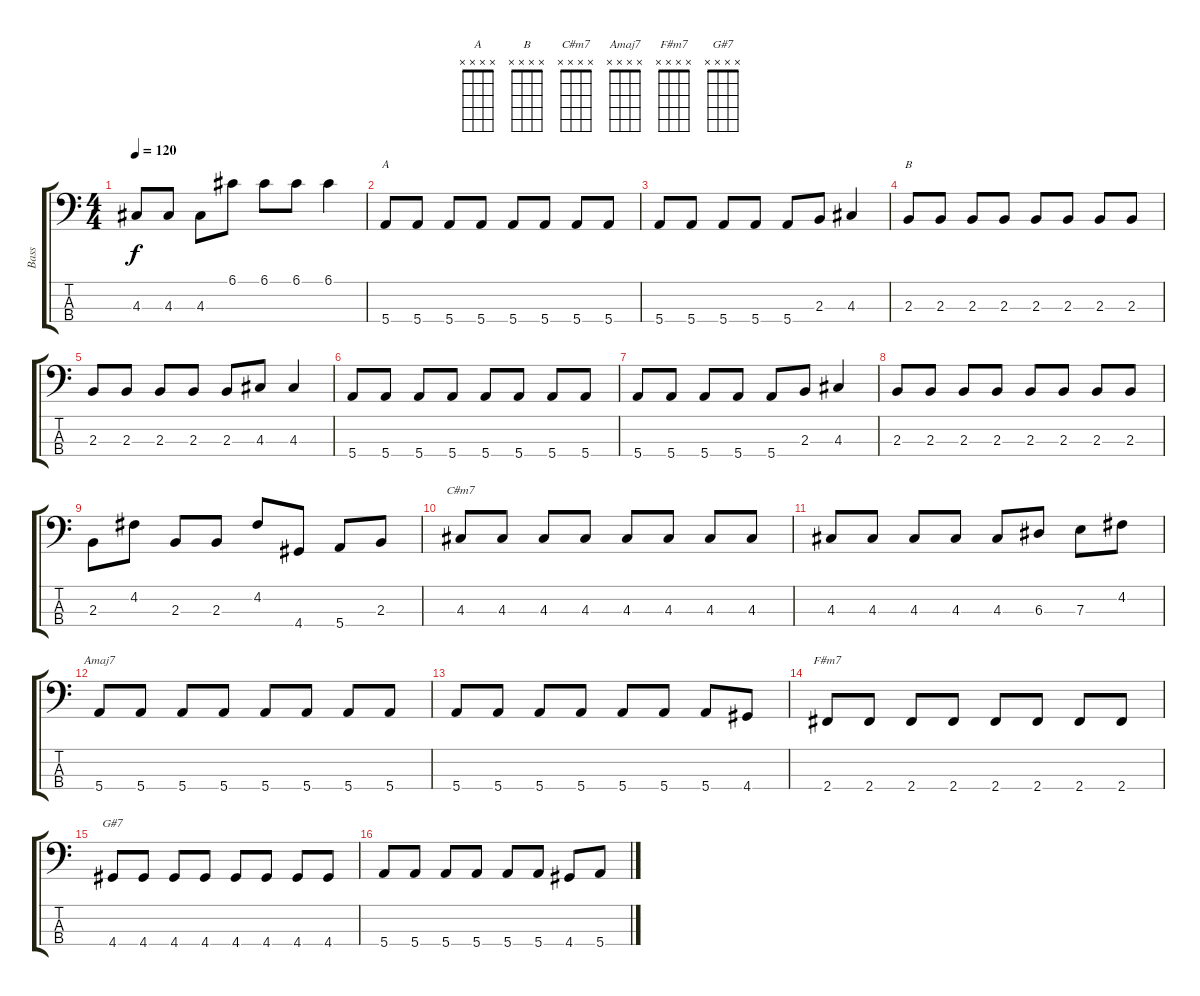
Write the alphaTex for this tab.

\track ("Bass" "Bass") {instrument electricbassfinger}
\staff {score tabs}
\tuning (G2 D2 A1 E1) {hide}
\chord ("A" x x x x) {firstfret 0}
\chord ("B" x x x x) {firstfret 0}
\chord ("C#m7" x x x x) {firstfret 0}
\chord ("Amaj7" x x x x) {firstfret 0}
\chord ("F#m7" x x x x) {firstfret 0}
\chord ("G#7" x x x x) {firstfret 0}
\ts (4 4)
\tempo 120
\clef f4
\ks c
4.3.8{dy f} 4.3.8 4.3.8 6.1.8 6.1.8 6.1.8 6.1.4 |
5.4.8{ch "A"} 5.4.8 5.4.8 5.4.8 5.4.8 5.4.8 5.4.8 5.4.8 |
5.4.8 5.4.8 5.4.8 5.4.8 5.4.8 2.3.8 4.3.4 |
2.3.8{ch "B"} 2.3.8 2.3.8 2.3.8 2.3.8 2.3.8 2.3.8 2.3.8 |
2.3.8 2.3.8 2.3.8 2.3.8 2.3.8 4.3.8 4.3.4 |
5.4.8 5.4.8 5.4.8 5.4.8 5.4.8 5.4.8 5.4.8 5.4.8 |
5.4.8 5.4.8 5.4.8 5.4.8 5.4.8 2.3.8 4.3.4 |
2.3.8 2.3.8 2.3.8 2.3.8 2.3.8 2.3.8 2.3.8 2.3.8 |
2.3.8 4.2.8 2.3.8 2.3.8 4.2.8 4.4.8 5.4.8 2.3.8 |
4.3.8{ch "C#m7"} 4.3.8 4.3.8 4.3.8 4.3.8 4.3.8 4.3.8 4.3.8 |
4.3.8 4.3.8 4.3.8 4.3.8 4.3.8 6.3.8 7.3.8 4.2.8 |
5.4.8{ch "Amaj7"} 5.4.8 5.4.8 5.4.8 5.4.8 5.4.8 5.4.8 5.4.8 |
5.4.8 5.4.8 5.4.8 5.4.8 5.4.8 5.4.8 5.4.8 4.4.8 |
2.4.8{ch "F#m7"} 2.4.8 2.4.8 2.4.8 2.4.8 2.4.8 2.4.8 2.4.8 |
4.4.8{ch "G#7"} 4.4.8 4.4.8 4.4.8 4.4.8 4.4.8 4.4.8 4.4.8 |
5.4.8 5.4.8 5.4.8 5.4.8 5.4.8 5.4.8 4.4.8 5.4.8
